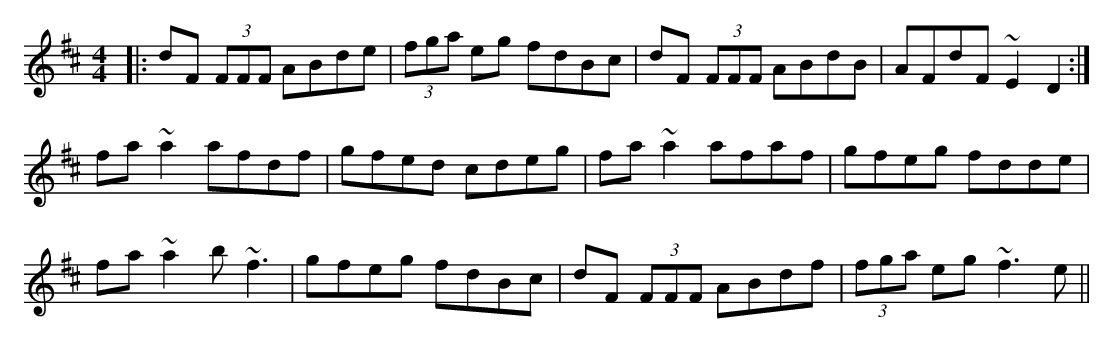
X:1
M:4/4
K:D
|:dF (3FFF ABde|(3fga eg fdBc|dF (3FFF ABdB|AFdF ~E2D2:|
fa~a2 afdf|gfed cdeg|fa~a2 afaf|gfeg fdde|
fa~a2 b~f3|gfeg fdBc|dF (3FFF ABdf|(3fga eg ~f3e||
